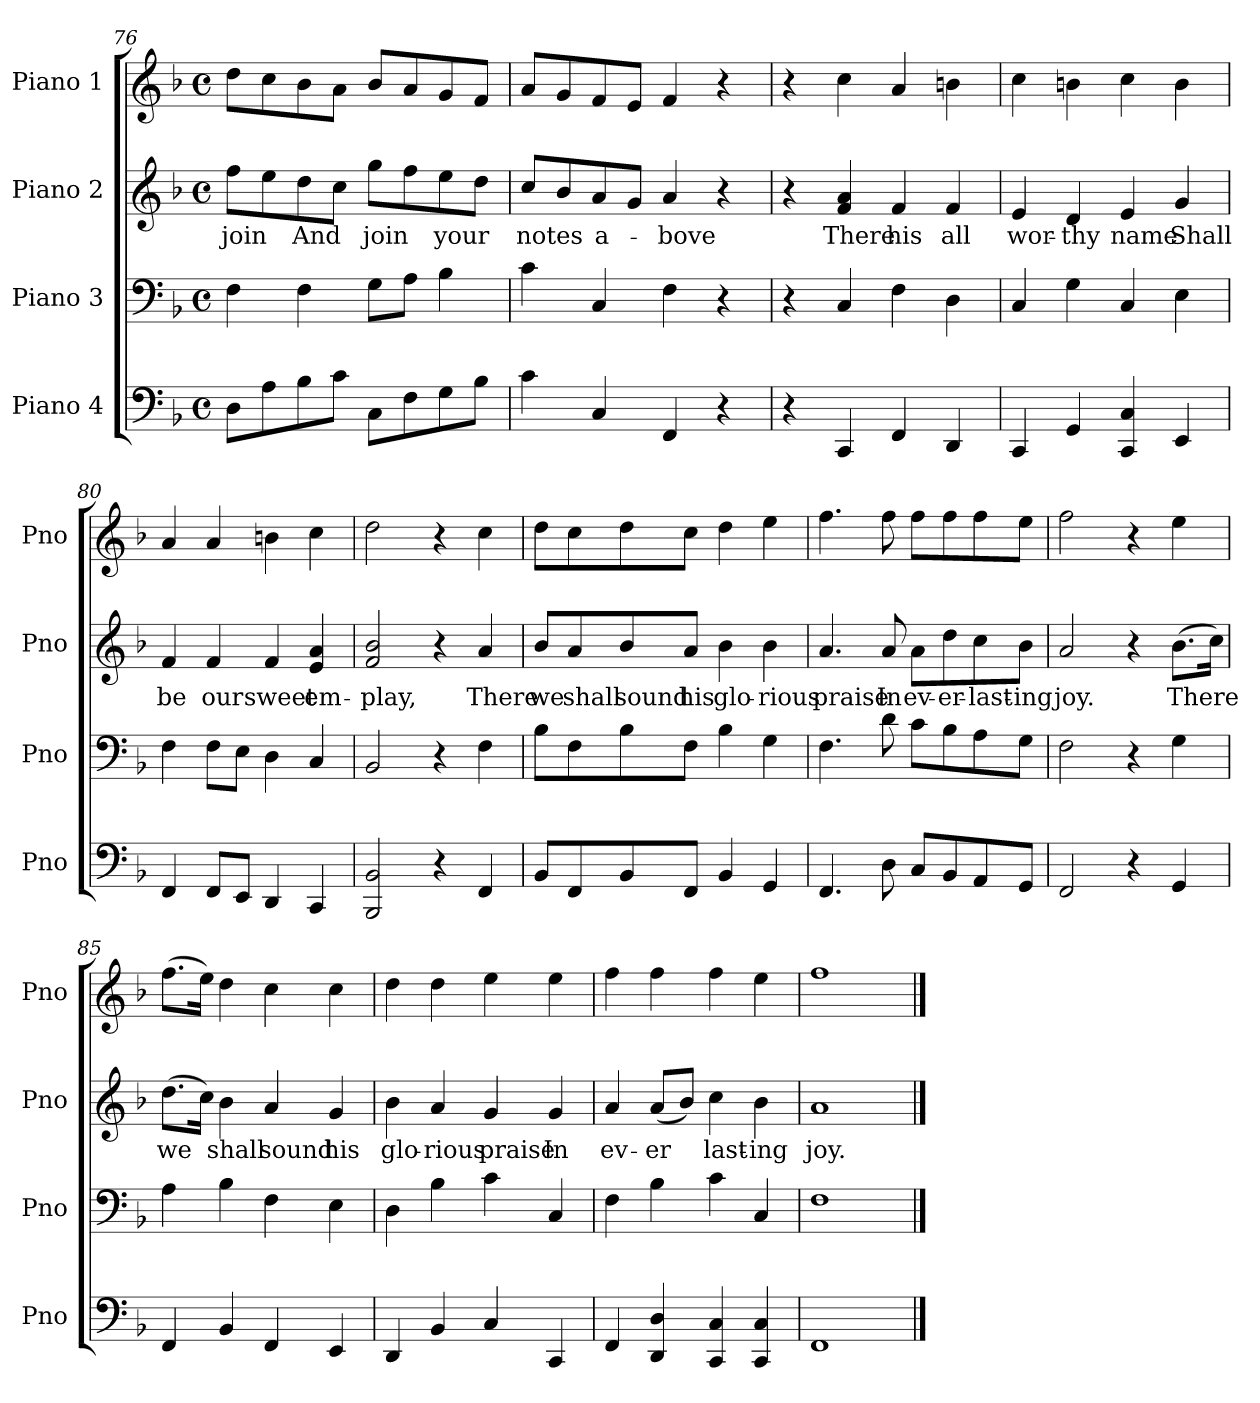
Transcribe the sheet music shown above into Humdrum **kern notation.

**kern	**kern	**kern	**text	**kern
*part4	*part3	*part2	*part2	*part1
*staff4	*staff3	*staff2	*staff2	*staff1
*I"Piano 4	*I"Piano 3	*I"Piano 2	*	*I"Piano 1
*I'Pno	*I'Pno	*I'Pno	*	*I'Pno
*clefF4	*clefF4	*clefG2	*	*clefG2
*k[b-]	*k[b-]	*k[b-]	*	*k[b-]
*M4/4	*M4/4	*M4/4	*	*M4/4
*met(c)	*met(c)	*met(c)	*	*met(c)
=76	=76	=76	=76	=76
!	!	!	!LO:LY:b	!
8D\L	4F\	8ff\L	join	8dd\L
8A\	.	8ee\	.	8cc\
!	!	!	!LO:LY:b	!
8B-\	4F\	8dd\	And	8b-\
8c\J	.	8cc\J	.	8a\J
!	!	!	!LO:LY:b	!
8C\L	8G\L	8gg\L	join	8b-/L
8F\	8A\J	8ff\	.	8a/
!	!	!	!LO:LY:b	!
8G\	4B-\	8ee\	your	8g/
8B-\J	.	8dd\J	.	8f/J
=77	=77	=77	=77	=77
!	!	!	!LO:LY:b	!
4c\	4c\	8cc/L	notes	8a/L
.	.	8b-/	.	8g/
!	!	!	!LO:LY:b	!
4C/	4C/	8a/	a-	8f/
.	.	8g/J	.	8e/J
!	!	!	!LO:LY:b	!
4FF/	4F\	4a/	-bove	4f/
4r	4r	4r	.	4r
=78	=78	=78	=78	=78
4r	4r	4r	.	4r
!	!	!	!LO:LY:b	!
4CC/	4C/	4f/ 4a/	There	4cc\
!	!	!	!LO:LY:b	!
4FF/	4F\	4f/	his	4a/
!	!	!	!LO:LY:b	!
4DD/	4D\	4f/	all	4bn\
=79	=79	=79	=79	=79
!	!	!	!LO:LY:b	!
4CC/	4C/	4e/	wor-	4cc\
!	!	!	!LO:LY:b	!
4GG/	4G\	4d/	-thy	4bn\
!	!	!	!LO:LY:b	!
4CC/ 4C/	4C/	4e/	name	4cc\
!	!	!	!LO:LY:b	!
4EE/	4E\	4g/	Shall	4b\
!!LO:LB:g=z
=80	=80	=80	=80	=80
!	!	!	!LO:LY:b	!
4FF/	4F\	4f/	be	4a/
!	!	!	!LO:LY:b	!
8FF/L	8F\L	4f/	our	4a/
8EE/J	8E\J	.	.	.
!	!	!	!LO:LY:b	!
4DD/	4D\	4f/	sweet	4bn\
!	!	!	!LO:LY:b	!
4CC/	4C/	4e/ 4a/	em-	4cc\
=81	=81	=81	=81	=81
!	!	!	!LO:LY:b	!
2BBB-/ 2BB-/	2BB-/	2f/ 2b-/	-play,	2dd\
4r	4r	4r	.	4r
!	!	!	!LO:LY:b	!
4FF/	4F\	4a/	There	4cc\
=82	=82	=82	=82	=82
!	!	!	!LO:LY:b	!
8BB-/L	8B-\L	8b-/L	we	8dd\L
!	!	!	!LO:LY:b	!
8FF/	8F\	8a/	shall	8cc\
!	!	!	!LO:LY:b	!
8BB-/	8B-\	8b-/	sound	8dd\
!	!	!	!LO:LY:b	!
8FF/J	8F\J	8a/J	his	8cc\J
!	!	!	!LO:LY:b	!
4BB-/	4B-\	4b-\	glo-	4dd\
!	!	!	!LO:LY:b	!
4GG/	4G\	4b-\	-rious	4ee\
=83	=83	=83	=83	=83
!	!	!	!LO:LY:b	!
4.FF/	4.F\	4.a/	praise	4.ff\
!	!	!	!LO:LY:b	!
8D\	8d\	8a/	In	8ff\
!	!	!	!LO:LY:b	!
8C/L	8c\L	8a\L	ev-	8ff\L
!	!	!	!LO:LY:b	!
8BB-/	8B-\	8dd\	-er-	8ff\
!	!	!	!LO:LY:b	!
8AA/	8A\	8cc\	-last-	8ff\
!	!	!	!LO:LY:b	!
8GG/J	8G\J	8b-\J	-ing	8ee\J
=84	=84	=84	=84	=84
!	!	!	!LO:LY:b	!
2FF/	2F\	2a/	joy.	2ff\
4r	4r	4r	.	4r
!	!	!	!LO:LY:b	!
4GG/	4G\	(>8.b-\L	There	4ee\
.	.	16cc\Jk)	.	.
!!LO:LB:g=z
=85	=85	=85	=85	=85
!	!	!	!LO:LY:b	!
4FF/	4A\	(>8.dd\L	we	(>8.ff\L
.	.	16cc\Jk)	.	16ee\Jk)
!	!	!	!LO:LY:b	!
4BB-/	4B-\	4b-\	shall	4dd\
!	!	!	!LO:LY:b	!
4FF/	4F\	4a/	sound	4cc\
!	!	!	!LO:LY:b	!
4EE/	4E\	4g/	his	4cc\
=86	=86	=86	=86	=86
!	!	!	!LO:LY:b	!
4DD/	4D\	4b-\	glo-	4dd\
!	!	!	!LO:LY:b	!
4BB-/	4B-\	4a/	-rious	4dd\
!	!	!	!LO:LY:b	!
4C/	4c\	4g/	praise	4ee\
!	!	!	!LO:LY:b	!
4CC/	4C/	4g/	In	4ee\
=87	=87	=87	=87	=87
!	!	!	!LO:LY:b	!
4FF/	4F\	4a/	ev-	4ff\
!	!	!	!LO:LY:b	!
4DD/ 4D/	4B-\	(<8a/L	-er	4ff\
.	.	8b-/J)	.	.
!	!	!	!LO:LY:b	!
4CC/ 4C/	4c\	4cc\	last-	4ff\
!	!	!	!LO:LY:b	!
4CC/ 4C/	4C/	4b-\	-ing	4ee\
=88	=88	=88	=88	=88
!	!	!	!LO:LY:b	!
1FF	1F	1a	joy.	1ff
==	==	==	==	==
*-	*-	*-	*-	*-
